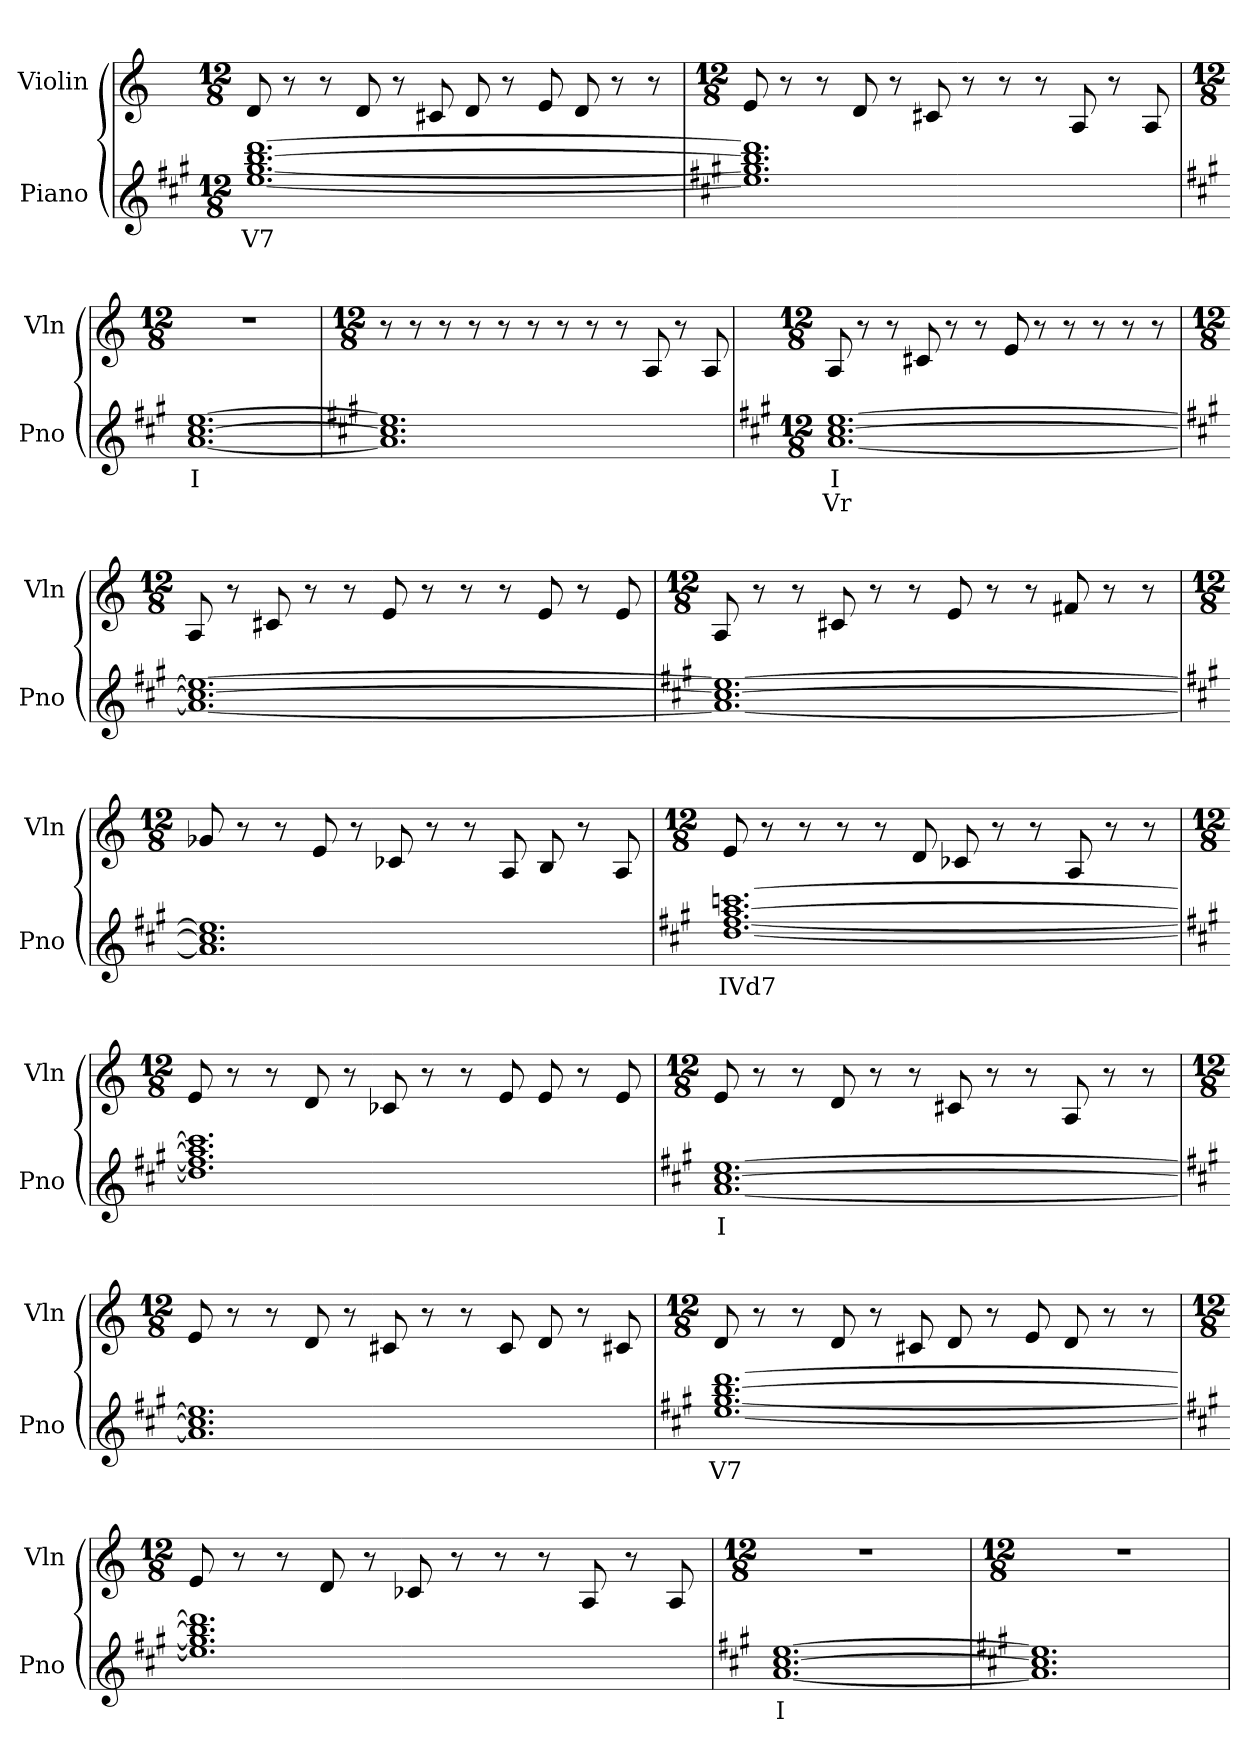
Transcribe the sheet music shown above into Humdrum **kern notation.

**kern	**text	**text	**kern
*part2	*part2	*part2	*part1
*staff2	*staff2	*staff2	*staff1
*I"Piano	*	*	*I"Violin
*I'Pno	*	*	*I'Vln
*k[f#c#g#]	*	*	*
*A:	*	*	*
*M12/8	*	*	*M12/8
=	=	=	=
[1.ee [1.gg# [1.bb [1.ddd	V7	.	8d
.	.	.	8r
.	.	.	8r
.	.	.	8d
.	.	.	8r
.	.	.	8c#X
.	.	.	8d
.	.	.	8r
.	.	.	8e
.	.	.	8d
.	.	.	8r
.	.	.	8r
=	=	=	=
*k[f#c#g#]	*	*	*
*A:	*	*	*
*	*	*	*M12/8
1.ee] 1.gg#] 1.bb] 1.ddd]	.	.	8e
.	.	.	8r
.	.	.	8r
.	.	.	8d
.	.	.	8r
.	.	.	8c#X
.	.	.	8r
.	.	.	8r
.	.	.	8r
.	.	.	8A
.	.	.	8r
.	.	.	8A
=	=	=	=
*k[f#c#g#]	*	*	*
*A:	*	*	*
*	*	*	*M12/8
[1.a [1.cc# [1.ee	I	.	1.r
=	=	=	=
*k[f#c#g#]	*	*	*
*A:	*	*	*
*	*	*	*M12/8
1.a] 1.cc#] 1.ee]	.	.	8r
.	.	.	8r
.	.	.	8r
.	.	.	8r
.	.	.	8r
.	.	.	8r
.	.	.	8r
.	.	.	8r
.	.	.	8r
.	.	.	8A
.	.	.	8r
.	.	.	8A
=	=	=	=
*k[f#c#g#]	*	*	*
*A:	*	*	*
*M12/8	*	*	*M12/8
[1.a [1.cc# [1.ee	I	Vr	8A
.	.	.	8r
.	.	.	8r
.	.	.	8c#X
.	.	.	8r
.	.	.	8r
.	.	.	8e
.	.	.	8r
.	.	.	8r
.	.	.	8r
.	.	.	8r
.	.	.	8r
=	=	=	=
*k[f#c#g#]	*	*	*
*A:	*	*	*
*	*	*	*M12/8
1.a_ 1.cc#_ 1.ee_	.	.	8A
.	.	.	8r
.	.	.	8c#X
.	.	.	8r
.	.	.	8r
.	.	.	8e
.	.	.	8r
.	.	.	8r
.	.	.	8r
.	.	.	8e
.	.	.	8r
.	.	.	8e
=	=	=	=
*k[f#c#g#]	*	*	*
*A:	*	*	*
*	*	*	*M12/8
1.a_ 1.cc#_ 1.ee_	.	.	8A
.	.	.	8r
.	.	.	8r
.	.	.	8c#X
.	.	.	8r
.	.	.	8r
.	.	.	8e
.	.	.	8r
.	.	.	8r
.	.	.	8f#X
.	.	.	8r
.	.	.	8r
=	=	=	=
*k[f#c#g#]	*	*	*
*A:	*	*	*
*	*	*	*M12/8
1.a] 1.cc#] 1.ee]	.	.	8g-X
.	.	.	8r
.	.	.	8r
.	.	.	8e
.	.	.	8r
.	.	.	8c-X
.	.	.	8r
.	.	.	8r
.	.	.	8A
.	.	.	8B
.	.	.	8r
.	.	.	8A
=	=	=	=
*k[f#c#g#]	*	*	*
*A:	*	*	*
*	*	*	*M12/8
[1.dd [1.ff# [1.aa [1.cccn	IVd7	.	8e
.	.	.	8r
.	.	.	8r
.	.	.	8r
.	.	.	8r
.	.	.	8d
.	.	.	8c-X
.	.	.	8r
.	.	.	8r
.	.	.	8A
.	.	.	8r
.	.	.	8r
=	=	=	=
*k[f#c#g#]	*	*	*
*A:	*	*	*
*	*	*	*M12/8
1.dd] 1.ff#] 1.aa] 1.cccn]	.	.	8e
.	.	.	8r
.	.	.	8r
.	.	.	8d
.	.	.	8r
.	.	.	8c-X
.	.	.	8r
.	.	.	8r
.	.	.	8e
.	.	.	8e
.	.	.	8r
.	.	.	8e
=	=	=	=
*k[f#c#g#]	*	*	*
*A:	*	*	*
*	*	*	*M12/8
[1.a [1.cc# [1.ee	I	.	8e
.	.	.	8r
.	.	.	8r
.	.	.	8d
.	.	.	8r
.	.	.	8r
.	.	.	8c#X
.	.	.	8r
.	.	.	8r
.	.	.	8A
.	.	.	8r
.	.	.	8r
=	=	=	=
*k[f#c#g#]	*	*	*
*A:	*	*	*
*	*	*	*M12/8
1.a] 1.cc#] 1.ee]	.	.	8e
.	.	.	8r
.	.	.	8r
.	.	.	8d
.	.	.	8r
.	.	.	8c#X
.	.	.	8r
.	.	.	8r
.	.	.	8c#
.	.	.	8d
.	.	.	8r
.	.	.	8c#X
=	=	=	=
*k[f#c#g#]	*	*	*
*A:	*	*	*
*	*	*	*M12/8
[1.ee [1.gg# [1.bb [1.ddd	V7	.	8d
.	.	.	8r
.	.	.	8r
.	.	.	8d
.	.	.	8r
.	.	.	8c#X
.	.	.	8d
.	.	.	8r
.	.	.	8e
.	.	.	8d
.	.	.	8r
.	.	.	8r
=	=	=	=
*k[f#c#g#]	*	*	*
*A:	*	*	*
*	*	*	*M12/8
1.ee] 1.gg#] 1.bb] 1.ddd]	.	.	8e
.	.	.	8r
.	.	.	8r
.	.	.	8d
.	.	.	8r
.	.	.	8c-X
.	.	.	8r
.	.	.	8r
.	.	.	8r
.	.	.	8A
.	.	.	8r
.	.	.	8A
=	=	=	=
*k[f#c#g#]	*	*	*
*A:	*	*	*
*	*	*	*M12/8
[1.a [1.cc# [1.ee	I	.	1.r
=	=	=	=
*k[f#c#g#]	*	*	*
*A:	*	*	*
*	*	*	*M12/8
1.a] 1.cc#] 1.ee]	.	.	1.r
=	=	=	=
*-	*-	*-	*-
